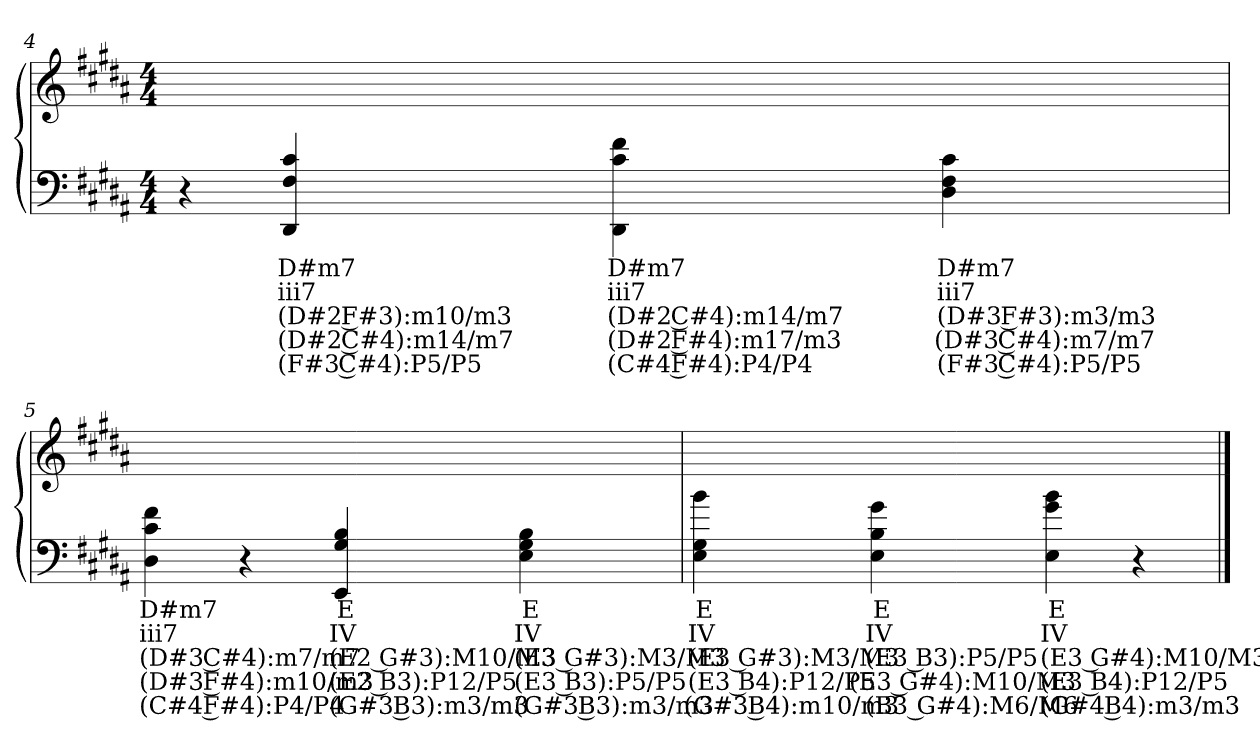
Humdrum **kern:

**kern	**text	**text	**text	**text	**text	**kern
*part2	*part2	*part2	*part2	*part2	*part2	*part1
*staff2	*staff2	*staff2	*staff2	*staff2	*staff2	*staff1
*clefF4	*	*	*	*	*	*clefG2
*k[f#c#g#d#a#]	*	*	*	*	*	*k[f#c#g#d#a#]
*B:	*	*	*	*	*	*B:
*M4/4	*	*	*	*	*	*M4/4
=4	=4	=4	=4	=4	=4	=4
4r	.	.	.	.	.	1ryy
4DD# 4F# 4c#	D#m7	iii7	(D#2 F#3):m10/m3	(D#2 C#4):m14/m7	(F#3 C#4):P5/P5	.
4DD# 4c# 4f#	D#m7	iii7	(D#2 C#4):m14/m7	(D#2 F#4):m17/m3	(C#4 F#4):P4/P4	.
4D# 4F# 4c#	D#m7	iii7	(D#3 F#3):m3/m3	(D#3 C#4):m7/m7	(F#3 C#4):P5/P5	.
=5	=5	=5	=5	=5	=5	=5
4D# 4c# 4f#	D#m7	iii7	(D#3 C#4):m7/m7	(D#3 F#4):m10/m3	(C#4 F#4):P4/P4	1ryy
4r	.	.	.	.	.	.
4EE 4G# 4B	E	IV	(E2 G#3):M10/M3	(E2 B3):P12/P5	(G#3 B3):m3/m3	.
4E 4G# 4B	E	IV	(E3 G#3):M3/M3	(E3 B3):P5/P5	(G#3 B3):m3/m3	.
=6	=6	=6	=6	=6	=6	=6
4E 4G# 4b	E	IV	(E3 G#3):M3/M3	(E3 B4):P12/P5	(G#3 B4):m10/m3	1ryy
4E 4B 4g#	E	IV	(E3 B3):P5/P5	(E3 G#4):M10/M3	(B3 G#4):M6/M6	.
4E 4g# 4b	E	IV	(E3 G#4):M10/M3	(E3 B4):P12/P5	(G#4 B4):m3/m3	.
4r	.	.	.	.	.	.
==	==	==	==	==	==	==
*-	*-	*-	*-	*-	*-	*-
